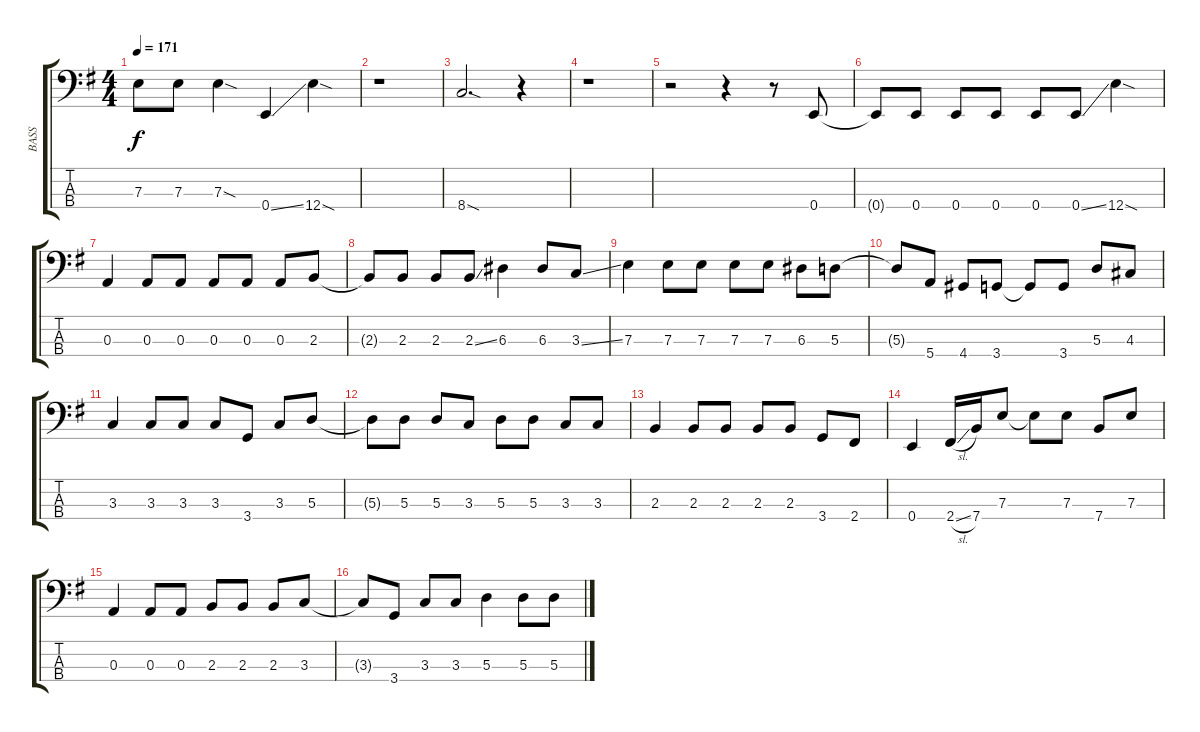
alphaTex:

\track ("BASS" "BASS") {instrument electricbassfinger}
\staff {score tabs}
\tuning (G2 D2 A1 E1) {hide}
\ts (4 4)
\tempo 171
\clef f4
\ks g
7.3.8{dy f} 7.3.8 7.3{sod}.4 0.4{ss}.4 12.4{sod}.4 |
r.1 |
8.4{sod}.2{d} r.4 |
r.1 |
r.2 r.4 r.8 0.4.8 |
0.4{t}.8 0.4.8 0.4.8 0.4.8 0.4.8 0.4{ss}.8 12.4{sod}.4 |
0.3.4 0.3.8 0.3.8 0.3.8 0.3.8 0.3.8 2.3.8 |
2.3{t}.8 2.3.8 2.3.8 2.3{ss}.8 6.3.4 6.3.8 3.3{ss}.8 |
7.3.4 7.3.8 7.3.8 7.3.8 7.3.8 6.3.8 5.3.8 |
5.3{t}.8 5.4.8 4.4.8 3.4.8 3.4{t}.8 3.4.8 5.3.8 4.3.8 |
3.3.4 3.3.8 3.3.8 3.3.8 3.4.8 3.3.8 5.3.8 |
5.3{t}.8 5.3.8 5.3.8 3.3.8 5.3.8 5.3.8 3.3.8 3.3.8 |
2.3.4 2.3.8 2.3.8 2.3.8 2.3.8 3.4.8 2.4.8 |
0.4.4 2.4{sl}.16 7.4.16 7.3.8 7.3{t}.8 7.3.8 7.4.8 7.3.8 |
0.3.4 0.3.8 0.3.8 2.3.8 2.3.8 2.3.8 3.3.8 |
3.3{t}.8 3.4.8 3.3.8 3.3.8 5.3.4 5.3.8 5.3{ss}.8
